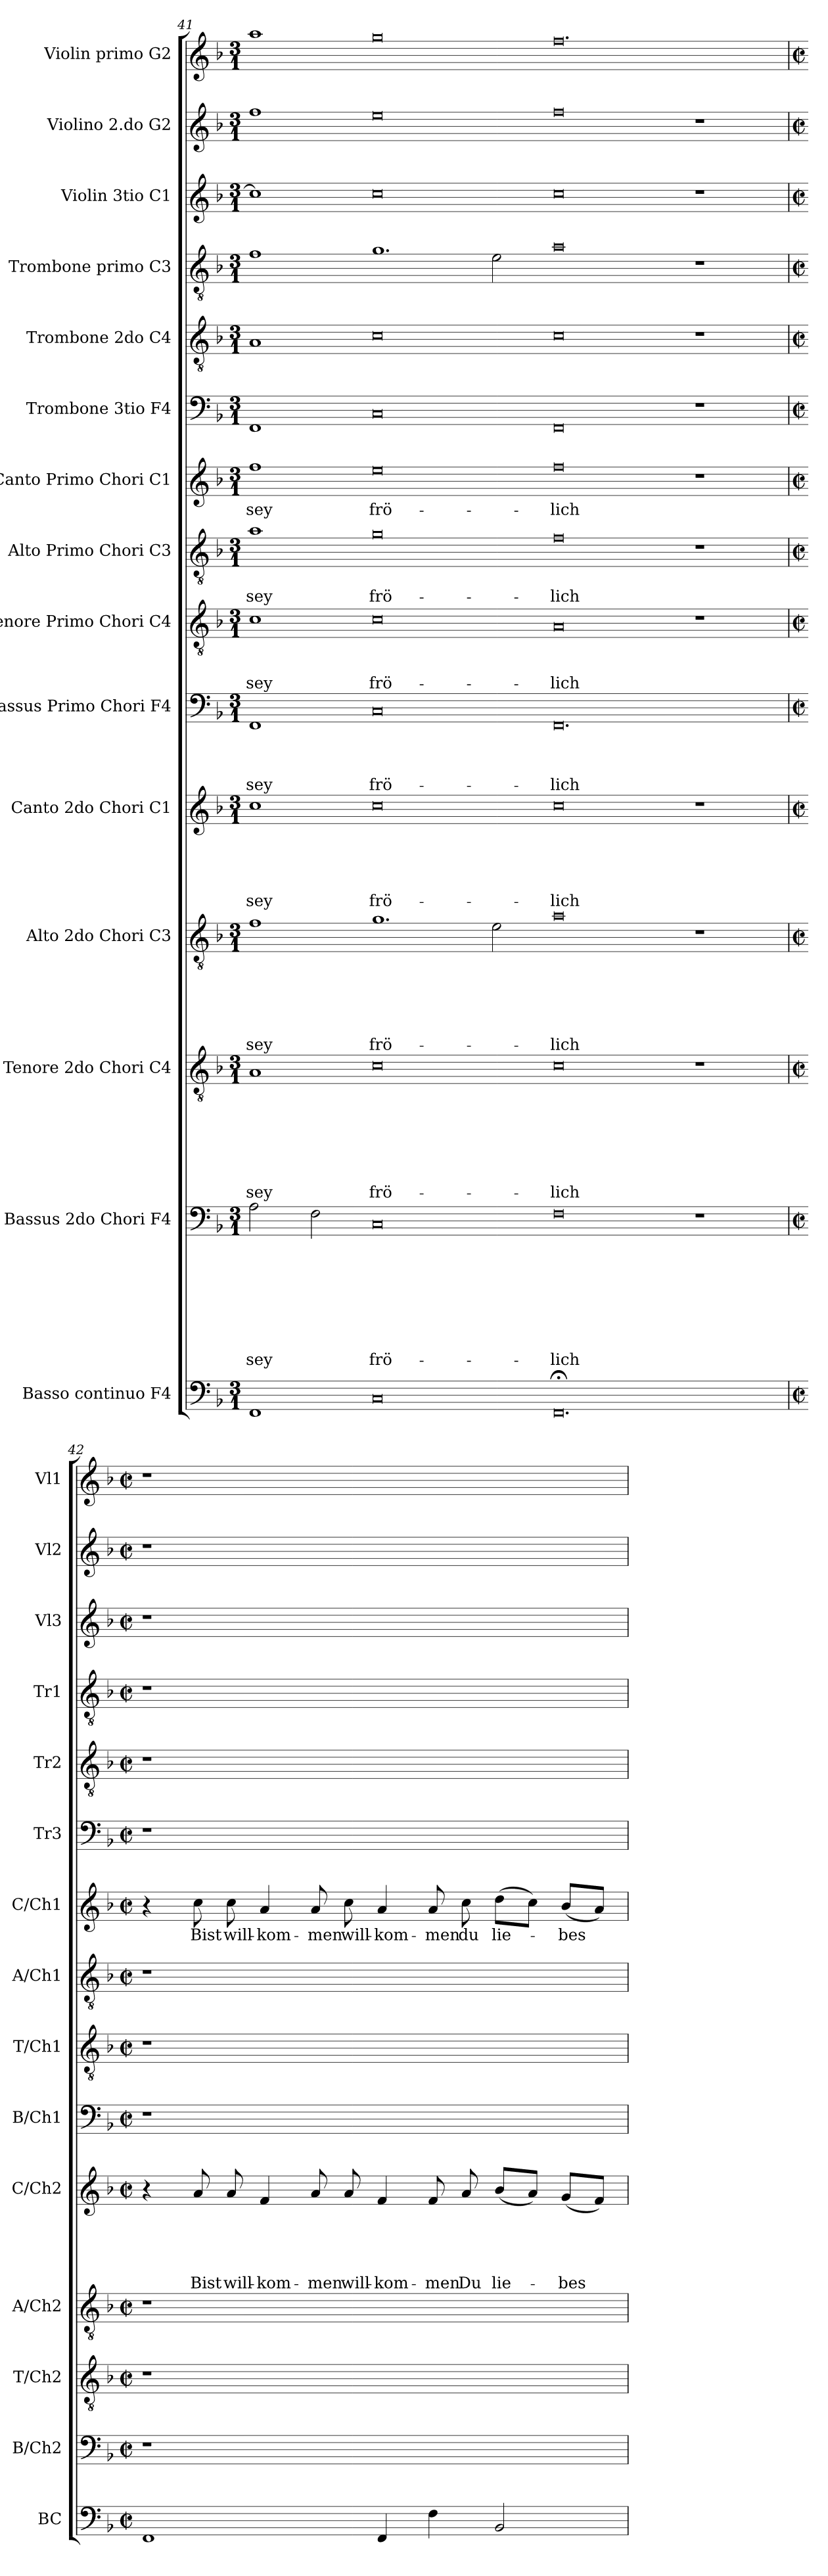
**kern	**kern	**text	**text	**text	**text	**text	**text	**text	**text	**kern	**text	**text	**text	**text	**text	**text	**text	**kern	**text	**text	**text	**text	**text	**text	**kern	**text	**text	**text	**text	**text	**kern	**text	**text	**text	**text	**kern	**text	**text	**text	**kern	**text	**text	**kern	**text	**kern	**kern	**kern	**kern	**kern	**kern
*part15	*part14	*part14	*part14	*part14	*part14	*part14	*part14	*part14	*part14	*part13	*part13	*part13	*part13	*part13	*part13	*part13	*part13	*part12	*part12	*part12	*part12	*part12	*part12	*part12	*part11	*part11	*part11	*part11	*part11	*part11	*part10	*part10	*part10	*part10	*part10	*part9	*part9	*part9	*part9	*part8	*part8	*part8	*part7	*part7	*part6	*part5	*part4	*part3	*part2	*part1
*staff15	*staff14	*staff14	*staff14	*staff14	*staff14	*staff14	*staff14	*staff14	*staff14	*staff13	*staff13	*staff13	*staff13	*staff13	*staff13	*staff13	*staff13	*staff12	*staff12	*staff12	*staff12	*staff12	*staff12	*staff12	*staff11	*staff11	*staff11	*staff11	*staff11	*staff11	*staff10	*staff10	*staff10	*staff10	*staff10	*staff9	*staff9	*staff9	*staff9	*staff8	*staff8	*staff8	*staff7	*staff7	*staff6	*staff5	*staff4	*staff3	*staff2	*staff1
*I"Basso continuo F4	*I"Bassus  2do Chori F4	*	*	*	*	*	*	*	*	*I"Tenore 2do Chori C4	*	*	*	*	*	*	*	*I"Alto 2do Chori C3	*	*	*	*	*	*	*I"Canto 2do Chori C1	*	*	*	*	*	*I"Bassus Primo Chori F4	*	*	*	*	*I"Tenore Primo Chori C4	*	*	*	*I"Alto Primo Chori C3	*	*	*I"Canto Primo Chori C1	*	*I"Trombone 3tio F4	*I"Trombone 2do C4	*I"Trombone primo C3	*I"Violin 3tio C1	*I"Violino 2.do G2	*I"Violin primo G2
*I'BC	*I'B/Ch2	*	*	*	*	*	*	*	*	*I'T/Ch2	*	*	*	*	*	*	*	*I'A/Ch2	*	*	*	*	*	*	*I'C/Ch2	*	*	*	*	*	*I'B/Ch1	*	*	*	*	*I'T/Ch1	*	*	*	*I'A/Ch1	*	*	*I'C/Ch1	*	*I'Tr3	*I'Tr2	*I'Tr1	*I'Vl3	*I'Vl2	*I'Vl1
*clefF4	*clefF4	*	*	*	*	*	*	*	*	*clefGv2	*	*	*	*	*	*	*	*clefGv2	*	*	*	*	*	*	*clefG2	*	*	*	*	*	*clefF4	*	*	*	*	*clefGv2	*	*	*	*clefGv2	*	*	*clefG2	*	*clefF4	*clefGv2	*clefGv2	*clefG2	*clefG2	*clefG2
*k[b-]	*k[b-]	*	*	*	*	*	*	*	*	*k[b-]	*	*	*	*	*	*	*	*k[b-]	*	*	*	*	*	*	*k[b-]	*	*	*	*	*	*k[b-]	*	*	*	*	*k[b-]	*	*	*	*k[b-]	*	*	*k[b-]	*	*k[b-]	*k[b-]	*k[b-]	*k[b-]	*k[b-]	*k[b-]
*F:	*F:	*	*	*	*	*	*	*	*	*F:	*	*	*	*	*	*	*	*F:	*	*	*	*	*	*	*F:	*	*	*	*	*	*F:	*	*	*	*	*F:	*	*	*	*F:	*	*	*F:	*	*F:	*F:	*F:	*F:	*F:	*F:
*M3/1	*M3/1	*	*	*	*	*	*	*	*	*M3/1	*	*	*	*	*	*	*	*M3/1	*	*	*	*	*	*	*M3/1	*	*	*	*	*	*M3/1	*	*	*	*	*M3/1	*	*	*	*M3/1	*	*	*M3/1	*	*M3/1	*M3/1	*M3/1	*M3/1	*M3/1	*M3/1
=41	=41	=41	=41	=41	=41	=41	=41	=41	=41	=41	=41	=41	=41	=41	=41	=41	=41	=41	=41	=41	=41	=41	=41	=41	=41	=41	=41	=41	=41	=41	=41	=41	=41	=41	=41	=41	=41	=41	=41	=41	=41	=41	=41	=41	=41	=41	=41	=41	=41	=41
!	!	!	!	!	!	!	!	!	!LO:LY:b	!	!	!	!	!	!	!	!LO:LY:b	!	!	!	!	!	!	!LO:LY:b	!	!	!	!	!	!LO:LY:b	!	!	!	!	!LO:LY:b	!	!	!	!LO:LY:b	!	!	!LO:LY:b	!	!LO:LY:b	!	!	!	!	!	!
1FF	2A\	.	.	.	.	.	.	.	sey	1A	.	.	.	.	.	.	sey	1f	.	.	.	.	.	sey	1cc	.	.	.	.	sey	1FF	.	.	.	sey	1c	.	.	sey	1a	.	sey	1ff	sey	1FF	1A	1f	1cc]	1ff	1aa
.	2F\	.	.	.	.	.	.	.	.	.	.	.	.	.	.	.	.	.	.	.	.	.	.	.	.	.	.	.	.	.	.	.	.	.	.	.	.	.	.	.	.	.	.	.	.	.	.	.	.	.
!	!	!	!	!	!	!	!	!	!LO:LY:b	!	!	!	!	!	!	!	!LO:LY:b	!	!	!	!	!	!	!LO:LY:b	!	!	!	!	!	!LO:LY:b	!	!	!	!	!LO:LY:b	!	!	!	!LO:LY:b	!	!	!LO:LY:b	!	!LO:LY:b	!	!	!	!	!	!
0C	0C	.	.	.	.	.	.	.	frö-	0c	.	.	.	.	.	.	frö-	1.g	.	.	.	.	.	frö-	0cc	.	.	.	.	frö-	0C	.	.	.	frö-	0c	.	.	frö-	0g	.	frö-	0ee	frö-	0C	0c	1.g	0cc	0ee	0gg
.	.	.	.	.	.	.	.	.	.	.	.	.	.	.	.	.	.	2e\	.	.	.	.	.	.	.	.	.	.	.	.	.	.	.	.	.	.	.	.	.	.	.	.	.	.	.	.	2e\	.	.	.
!	!	!	!	!	!	!	!	!	!LO:LY:b	!	!	!	!	!	!	!	!LO:LY:b	!	!	!	!	!	!	!LO:LY:b	!	!	!	!	!	!LO:LY:b	!	!	!	!	!LO:LY:b	!	!	!	!LO:LY:b	!	!	!LO:LY:b	!	!LO:LY:b	!	!	!	!	!	!
0.FF;<	0F	.	.	.	.	.	.	.	-lich	0c	.	.	.	.	.	.	-lich	0a	.	.	.	.	.	-lich	0cc	.	.	.	.	-lich	0.FF	.	.	.	-lich	0A	.	.	-lich	0f	.	-lich	0ff	-lich	0FF	0c	0a	0cc	0ff	0.ff
.	1r	.	.	.	.	.	.	.	.	1r	.	.	.	.	.	.	.	1r	.	.	.	.	.	.	1r	.	.	.	.	.	.	.	.	.	.	1r	.	.	.	1r	.	.	1r	.	1r	1r	1r	1r	1r	.
!!LO:PB:g=z
=42	=42	=42	=42	=42	=42	=42	=42	=42	=42	=42	=42	=42	=42	=42	=42	=42	=42	=42	=42	=42	=42	=42	=42	=42	=42	=42	=42	=42	=42	=42	=42	=42	=42	=42	=42	=42	=42	=42	=42	=42	=42	=42	=42	=42	=42	=42	=42	=42	=42	=42
*M2/2	*M2/2	*	*	*	*	*	*	*	*	*M2/2	*	*	*	*	*	*	*	*M2/2	*	*	*	*	*	*	*M2/2	*	*	*	*	*	*M2/2	*	*	*	*	*M2/2	*	*	*	*M2/2	*	*	*M2/2	*	*M2/2	*M2/2	*M2/2	*M2/2	*M2/2	*M2/2
*met(c|)	*met(c|)	*	*	*	*	*	*	*	*	*met(c|)	*	*	*	*	*	*	*	*met(c|)	*	*	*	*	*	*	*met(c|)	*	*	*	*	*	*met(c|)	*	*	*	*	*met(c|)	*	*	*	*met(c|)	*	*	*met(c|)	*	*met(c|)	*met(c|)	*met(c|)	*met(c|)	*met(c|)	*met(c|)
1FF	1r	.	.	.	.	.	.	.	.	1r	.	.	.	.	.	.	.	1r	.	.	.	.	.	.	4r	.	.	.	.	.	1r	.	.	.	.	1r	.	.	.	1r	.	.	4r	.	1r	1r	1r	1r	1r	1r
!	!	!	!	!	!	!	!	!	!	!	!	!	!	!	!	!	!	!	!	!	!	!	!	!	!	!	!	!	!	!LO:LY:b	!	!	!	!	!	!	!	!	!	!	!	!	!	!LO:LY:b	!	!	!	!	!	!
.	.	.	.	.	.	.	.	.	.	.	.	.	.	.	.	.	.	.	.	.	.	.	.	.	8a/	.	.	.	.	Bist	.	.	.	.	.	.	.	.	.	.	.	.	8cc\	Bist	.	.	.	.	.	.
!	!	!	!	!	!	!	!	!	!	!	!	!	!	!	!	!	!	!	!	!	!	!	!	!	!	!	!	!	!	!LO:LY:b	!	!	!	!	!	!	!	!	!	!	!	!	!	!LO:LY:b	!	!	!	!	!	!
.	.	.	.	.	.	.	.	.	.	.	.	.	.	.	.	.	.	.	.	.	.	.	.	.	8a/	.	.	.	.	will-	.	.	.	.	.	.	.	.	.	.	.	.	8cc\	will-	.	.	.	.	.	.
!	!	!	!	!	!	!	!	!	!	!	!	!	!	!	!	!	!	!	!	!	!	!	!	!	!	!	!	!	!	!LO:LY:b	!	!	!	!	!	!	!	!	!	!	!	!	!	!LO:LY:b	!	!	!	!	!	!
.	.	.	.	.	.	.	.	.	.	.	.	.	.	.	.	.	.	.	.	.	.	.	.	.	4f/	.	.	.	.	-kom-	.	.	.	.	.	.	.	.	.	.	.	.	4a/	-kom-	.	.	.	.	.	.
!	!	!	!	!	!	!	!	!	!	!	!	!	!	!	!	!	!	!	!	!	!	!	!	!	!	!	!	!	!	!LO:LY:b	!	!	!	!	!	!	!	!	!	!	!	!	!	!LO:LY:b	!	!	!	!	!	!
.	.	.	.	.	.	.	.	.	.	.	.	.	.	.	.	.	.	.	.	.	.	.	.	.	8a/	.	.	.	.	-men	.	.	.	.	.	.	.	.	.	.	.	.	8a/	-men	.	.	.	.	.	.
!	!	!	!	!	!	!	!	!	!	!	!	!	!	!	!	!	!	!	!	!	!	!	!	!	!	!	!	!	!	!LO:LY:b	!	!	!	!	!	!	!	!	!	!	!	!	!	!LO:LY:b	!	!	!	!	!	!
.	.	.	.	.	.	.	.	.	.	.	.	.	.	.	.	.	.	.	.	.	.	.	.	.	8a/	.	.	.	.	will-	.	.	.	.	.	.	.	.	.	.	.	.	8cc\	will-	.	.	.	.	.	.
!	!	!	!	!	!	!	!	!	!	!	!	!	!	!	!	!	!	!	!	!	!	!	!	!	!	!	!	!	!	!LO:LY:b	!	!	!	!	!	!	!	!	!	!	!	!	!	!LO:LY:b	!	!	!	!	!	!
4FF/	1ryy	.	.	.	.	.	.	.	.	1ryy	.	.	.	.	.	.	.	1ryy	.	.	.	.	.	.	4f/	.	.	.	.	-kom-	1ryy	.	.	.	.	1ryy	.	.	.	1ryy	.	.	4a/	-kom-	1ryy	1ryy	1ryy	1ryy	1ryy	1ryy
!	!	!	!	!	!	!	!	!	!	!	!	!	!	!	!	!	!	!	!	!	!	!	!	!	!	!	!	!	!	!LO:LY:b	!	!	!	!	!	!	!	!	!	!	!	!	!	!LO:LY:b	!	!	!	!	!	!
4F\	.	.	.	.	.	.	.	.	.	.	.	.	.	.	.	.	.	.	.	.	.	.	.	.	8f/	.	.	.	.	-men	.	.	.	.	.	.	.	.	.	.	.	.	8a/	-men	.	.	.	.	.	.
!	!	!	!	!	!	!	!	!	!	!	!	!	!	!	!	!	!	!	!	!	!	!	!	!	!	!	!	!	!	!LO:LY:b	!	!	!	!	!	!	!	!	!	!	!	!	!	!LO:LY:b	!	!	!	!	!	!
.	.	.	.	.	.	.	.	.	.	.	.	.	.	.	.	.	.	.	.	.	.	.	.	.	8a/	.	.	.	.	Du	.	.	.	.	.	.	.	.	.	.	.	.	8cc\	du	.	.	.	.	.	.
!	!	!	!	!	!	!	!	!	!	!	!	!	!	!	!	!	!	!	!	!	!	!	!	!	!	!	!	!	!	!LO:LY:b	!	!	!	!	!	!	!	!	!	!	!	!	!	!LO:LY:b	!	!	!	!	!	!
2BB-/	.	.	.	.	.	.	.	.	.	.	.	.	.	.	.	.	.	.	.	.	.	.	.	.	(<8b-/L	.	.	.	.	lie-	.	.	.	.	.	.	.	.	.	.	.	.	(>8dd\L	lie-	.	.	.	.	.	.
.	.	.	.	.	.	.	.	.	.	.	.	.	.	.	.	.	.	.	.	.	.	.	.	.	8a/J)	.	.	.	.	.	.	.	.	.	.	.	.	.	.	.	.	.	8cc\J)	.	.	.	.	.	.	.
!	!	!	!	!	!	!	!	!	!	!	!	!	!	!	!	!	!	!	!	!	!	!	!	!	!	!	!	!	!	!LO:LY:b	!	!	!	!	!	!	!	!	!	!	!	!	!	!LO:LY:b	!	!	!	!	!	!
.	.	.	.	.	.	.	.	.	.	.	.	.	.	.	.	.	.	.	.	.	.	.	.	.	(<8g/L	.	.	.	.	-bes	.	.	.	.	.	.	.	.	.	.	.	.	(<8b-/L	-bes	.	.	.	.	.	.
.	.	.	.	.	.	.	.	.	.	.	.	.	.	.	.	.	.	.	.	.	.	.	.	.	8f/J)	.	.	.	.	.	.	.	.	.	.	.	.	.	.	.	.	.	8a/J)	.	.	.	.	.	.	.
=	=	=	=	=	=	=	=	=	=	=	=	=	=	=	=	=	=	=	=	=	=	=	=	=	=	=	=	=	=	=	=	=	=	=	=	=	=	=	=	=	=	=	=	=	=	=	=	=	=	=
*-	*-	*-	*-	*-	*-	*-	*-	*-	*-	*-	*-	*-	*-	*-	*-	*-	*-	*-	*-	*-	*-	*-	*-	*-	*-	*-	*-	*-	*-	*-	*-	*-	*-	*-	*-	*-	*-	*-	*-	*-	*-	*-	*-	*-	*-	*-	*-	*-	*-	*-
